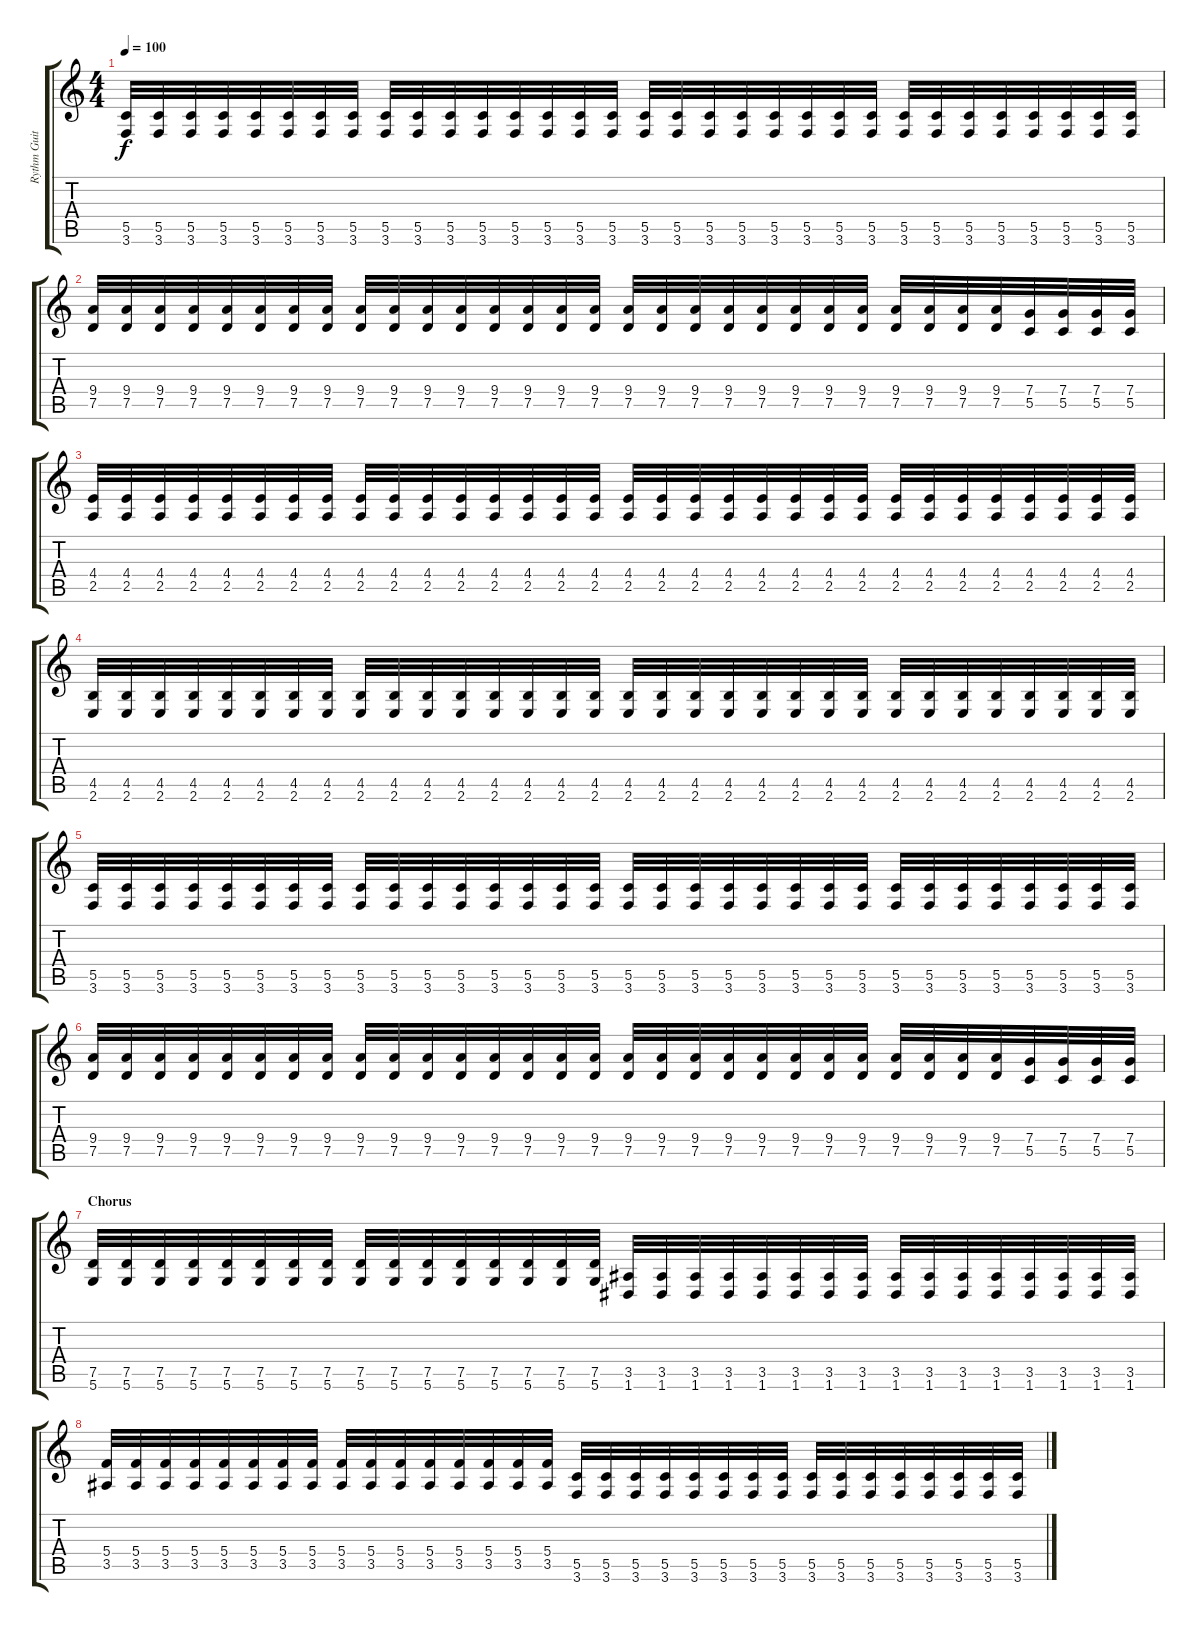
\track ("Rythm Guitar" "Rythm Guit") {instrument overdrivenguitar}
\staff {score tabs}
\tuning (D4 A3 F3 C3 G2 D2) {hide}
\ts (4 4)
\tempo 100
\clef g2
\ks c
(5.5 3.6).32{dy f} (5.5 3.6).32 (5.5 3.6).32 (5.5 3.6).32 (5.5 3.6).32 (5.5 3.6).32 (5.5 3.6).32 (5.5 3.6).32 (5.5 3.6).32 (5.5 3.6).32 (5.5 3.6).32 (5.5 3.6).32 (5.5 3.6).32 (5.5 3.6).32 (5.5 3.6).32 (5.5 3.6).32 (5.5 3.6).32 (5.5 3.6).32 (5.5 3.6).32 (5.5 3.6).32 (5.5 3.6).32 (5.5 3.6).32 (5.5 3.6).32 (5.5 3.6).32 (5.5 3.6).32 (5.5 3.6).32 (5.5 3.6).32 (5.5 3.6).32 (5.5 3.6).32 (5.5 3.6).32 (5.5 3.6).32 (5.5 3.6).32 |
(9.4 7.5).32 (9.4 7.5).32 (9.4 7.5).32 (9.4 7.5).32 (9.4 7.5).32 (9.4 7.5).32 (9.4 7.5).32 (9.4 7.5).32 (9.4 7.5).32 (9.4 7.5).32 (9.4 7.5).32 (9.4 7.5).32 (9.4 7.5).32 (9.4 7.5).32 (9.4 7.5).32 (9.4 7.5).32 (9.4 7.5).32 (9.4 7.5).32 (9.4 7.5).32 (9.4 7.5).32 (9.4 7.5).32 (9.4 7.5).32 (9.4 7.5).32 (9.4 7.5).32 (9.4 7.5).32 (9.4 7.5).32 (9.4 7.5).32 (9.4 7.5).32 (7.4 5.5).32 (7.4 5.5).32 (7.4 5.5).32 (7.4 5.5).32 |
(4.4 2.5).32 (4.4 2.5).32 (4.4 2.5).32 (4.4 2.5).32 (4.4 2.5).32 (4.4 2.5).32 (4.4 2.5).32 (4.4 2.5).32 (4.4 2.5).32 (4.4 2.5).32 (4.4 2.5).32 (4.4 2.5).32 (4.4 2.5).32 (4.4 2.5).32 (4.4 2.5).32 (4.4 2.5).32 (4.4 2.5).32 (4.4 2.5).32 (4.4 2.5).32 (4.4 2.5).32 (4.4 2.5).32 (4.4 2.5).32 (4.4 2.5).32 (4.4 2.5).32 (4.4 2.5).32 (4.4 2.5).32 (4.4 2.5).32 (4.4 2.5).32 (4.4 2.5).32 (4.4 2.5).32 (4.4 2.5).32 (4.4 2.5).32 |
(4.5 2.6).32 (4.5 2.6).32 (4.5 2.6).32 (4.5 2.6).32 (4.5 2.6).32 (4.5 2.6).32 (4.5 2.6).32 (4.5 2.6).32 (4.5 2.6).32 (4.5 2.6).32 (4.5 2.6).32 (4.5 2.6).32 (4.5 2.6).32 (4.5 2.6).32 (4.5 2.6).32 (4.5 2.6).32 (4.5 2.6).32 (4.5 2.6).32 (4.5 2.6).32 (4.5 2.6).32 (4.5 2.6).32 (4.5 2.6).32 (4.5 2.6).32 (4.5 2.6).32 (4.5 2.6).32 (4.5 2.6).32 (4.5 2.6).32 (4.5 2.6).32 (4.5 2.6).32 (4.5 2.6).32 (4.5 2.6).32 (4.5 2.6).32 |
(5.5 3.6).32 (5.5 3.6).32 (5.5 3.6).32 (5.5 3.6).32 (5.5 3.6).32 (5.5 3.6).32 (5.5 3.6).32 (5.5 3.6).32 (5.5 3.6).32 (5.5 3.6).32 (5.5 3.6).32 (5.5 3.6).32 (5.5 3.6).32 (5.5 3.6).32 (5.5 3.6).32 (5.5 3.6).32 (5.5 3.6).32 (5.5 3.6).32 (5.5 3.6).32 (5.5 3.6).32 (5.5 3.6).32 (5.5 3.6).32 (5.5 3.6).32 (5.5 3.6).32 (5.5 3.6).32 (5.5 3.6).32 (5.5 3.6).32 (5.5 3.6).32 (5.5 3.6).32 (5.5 3.6).32 (5.5 3.6).32 (5.5 3.6).32 |
(9.4 7.5).32 (9.4 7.5).32 (9.4 7.5).32 (9.4 7.5).32 (9.4 7.5).32 (9.4 7.5).32 (9.4 7.5).32 (9.4 7.5).32 (9.4 7.5).32 (9.4 7.5).32 (9.4 7.5).32 (9.4 7.5).32 (9.4 7.5).32 (9.4 7.5).32 (9.4 7.5).32 (9.4 7.5).32 (9.4 7.5).32 (9.4 7.5).32 (9.4 7.5).32 (9.4 7.5).32 (9.4 7.5).32 (9.4 7.5).32 (9.4 7.5).32 (9.4 7.5).32 (9.4 7.5).32 (9.4 7.5).32 (9.4 7.5).32 (9.4 7.5).32 (7.4 5.5).32 (7.4 5.5).32 (7.4 5.5).32 (7.4 5.5).32 |
\section ("" "Chorus")
(7.5 5.6).32 (7.5 5.6).32 (7.5 5.6).32 (7.5 5.6).32 (7.5 5.6).32 (7.5 5.6).32 (7.5 5.6).32 (7.5 5.6).32 (7.5 5.6).32 (7.5 5.6).32 (7.5 5.6).32 (7.5 5.6).32 (7.5 5.6).32 (7.5 5.6).32 (7.5 5.6).32 (7.5 5.6).32 (3.5 1.6).32 (3.5 1.6).32 (3.5 1.6).32 (3.5 1.6).32 (3.5 1.6).32 (3.5 1.6).32 (3.5 1.6).32 (3.5 1.6).32 (3.5 1.6).32 (3.5 1.6).32 (3.5 1.6).32 (3.5 1.6).32 (3.5 1.6).32 (3.5 1.6).32 (3.5 1.6).32 (3.5 1.6).32 |
(5.4 3.5).32 (5.4 3.5).32 (5.4 3.5).32 (5.4 3.5).32 (5.4 3.5).32 (5.4 3.5).32 (5.4 3.5).32 (5.4 3.5).32 (5.4 3.5).32 (5.4 3.5).32 (5.4 3.5).32 (5.4 3.5).32 (5.4 3.5).32 (5.4 3.5).32 (5.4 3.5).32 (5.4 3.5).32 (5.5 3.6).32 (5.5 3.6).32 (5.5 3.6).32 (5.5 3.6).32 (5.5 3.6).32 (5.5 3.6).32 (5.5 3.6).32 (5.5 3.6).32 (5.5 3.6).32 (5.5 3.6).32 (5.5 3.6).32 (5.5 3.6).32 (5.5 3.6).32 (5.5 3.6).32 (5.5 3.6).32 (5.5 3.6).32
